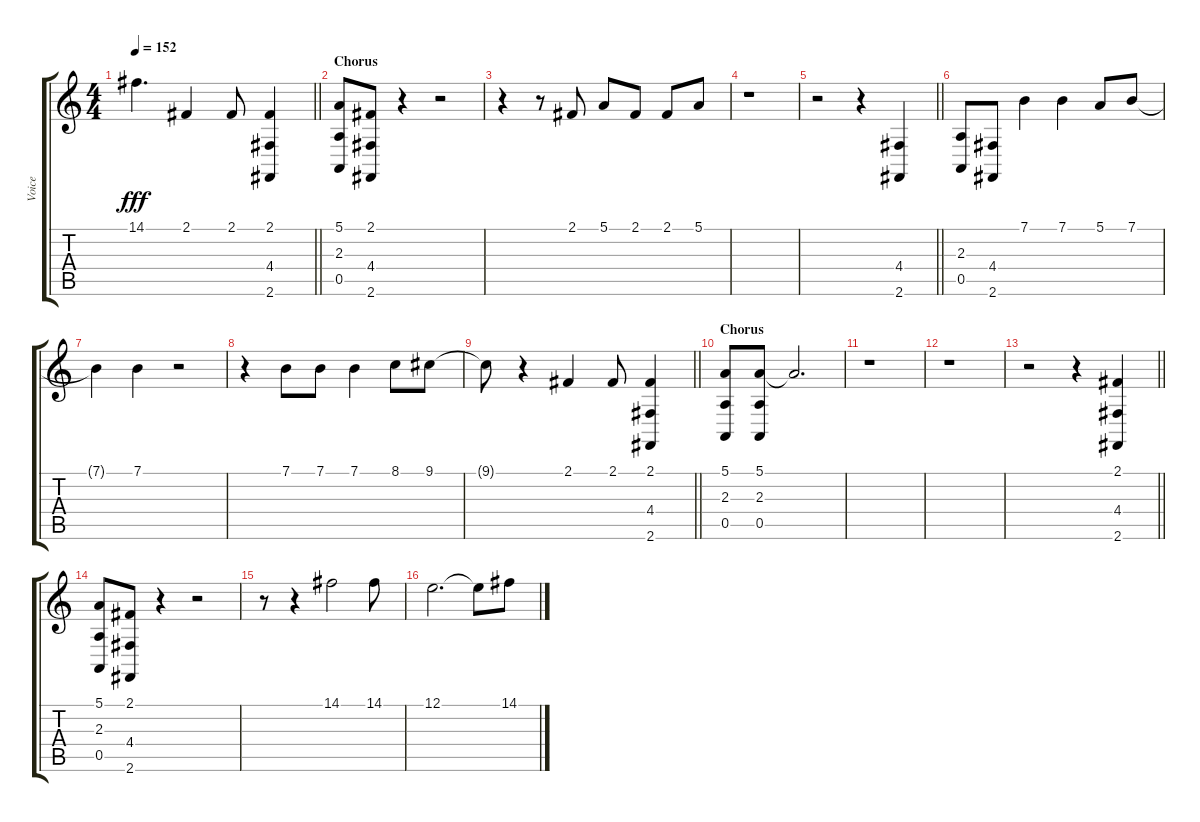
\track ("Voice" "Voice") {instrument lead1square}
\staff {score tabs}
\tuning (E4 B3 G3 D3 A2 E2) {hide}
\ts (4 4)
\tempo 152
\clef g2
\barLineRight lightlight
\ks c
14.1{t}.4{d dy fff} 2.1.4 2.1.8 (2.1 4.4 2.6).4 |
\section ("" "Chorus")
(5.1 2.3 0.5).8 (2.1 4.4 2.6).8 r.4 r.2 |
r.4 r.8 2.1.8 5.1.8 2.1.8 2.1.8 5.1.8 |
r.1 |
\barLineRight lightlight
r.2 r.4 (4.4 2.6).4 |
(2.3 0.5).8 (4.4 2.6).8 7.1.4 7.1.4 5.1.8 7.1.8 |
7.1{t}.4 7.1.4 r.2 |
r.4 7.1.8 7.1.8 7.1.4 8.1.8 9.1.8 |
\barLineRight lightlight
9.1{t}.8 r.4 2.1.4 2.1.8 (2.1 4.4 2.6).4 |
\section ("" "Chorus")
(5.1 2.3 0.5).8 (5.1 2.3 0.5).8 5.1{t}.2{d} |
r.1 |
r.1 |
\barLineRight lightlight
r.2 r.4 (2.1 4.4 2.6).4 |
(5.1 2.3 0.5).8 (2.1 4.4 2.6).8 r.4 r.2 |
r.8 r.4 14.1.2 14.1.8 |
12.1.2{d} 12.1{t}.8 14.1.8
